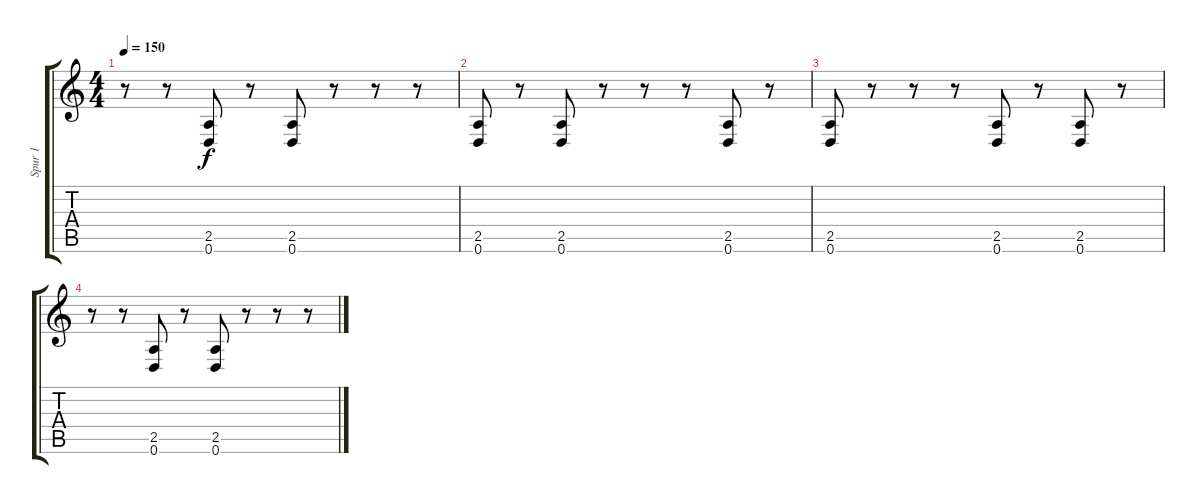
\track ("Spur 1" "Spur 1") {instrument distortionguitar}
\staff {score tabs}
\tuning (D4 A3 F3 C3 G2 D2) {hide}
\ts (4 4)
\tempo 150
\clef g2
\ks c
r.8{dy f} r.8 (2.5 0.6).8 r.8 (2.5 0.6).8 r.8 r.8 r.8 |
(2.5 0.6).8 r.8 (2.5 0.6).8 r.8 r.8 r.8 (2.5 0.6).8 r.8 |
(2.5 0.6).8 r.8 r.8 r.8 (2.5 0.6).8 r.8 (2.5 0.6).8 r.8 |
r.8 r.8 (2.5 0.6).8 r.8 (2.5 0.6).8 r.8 r.8 r.8
